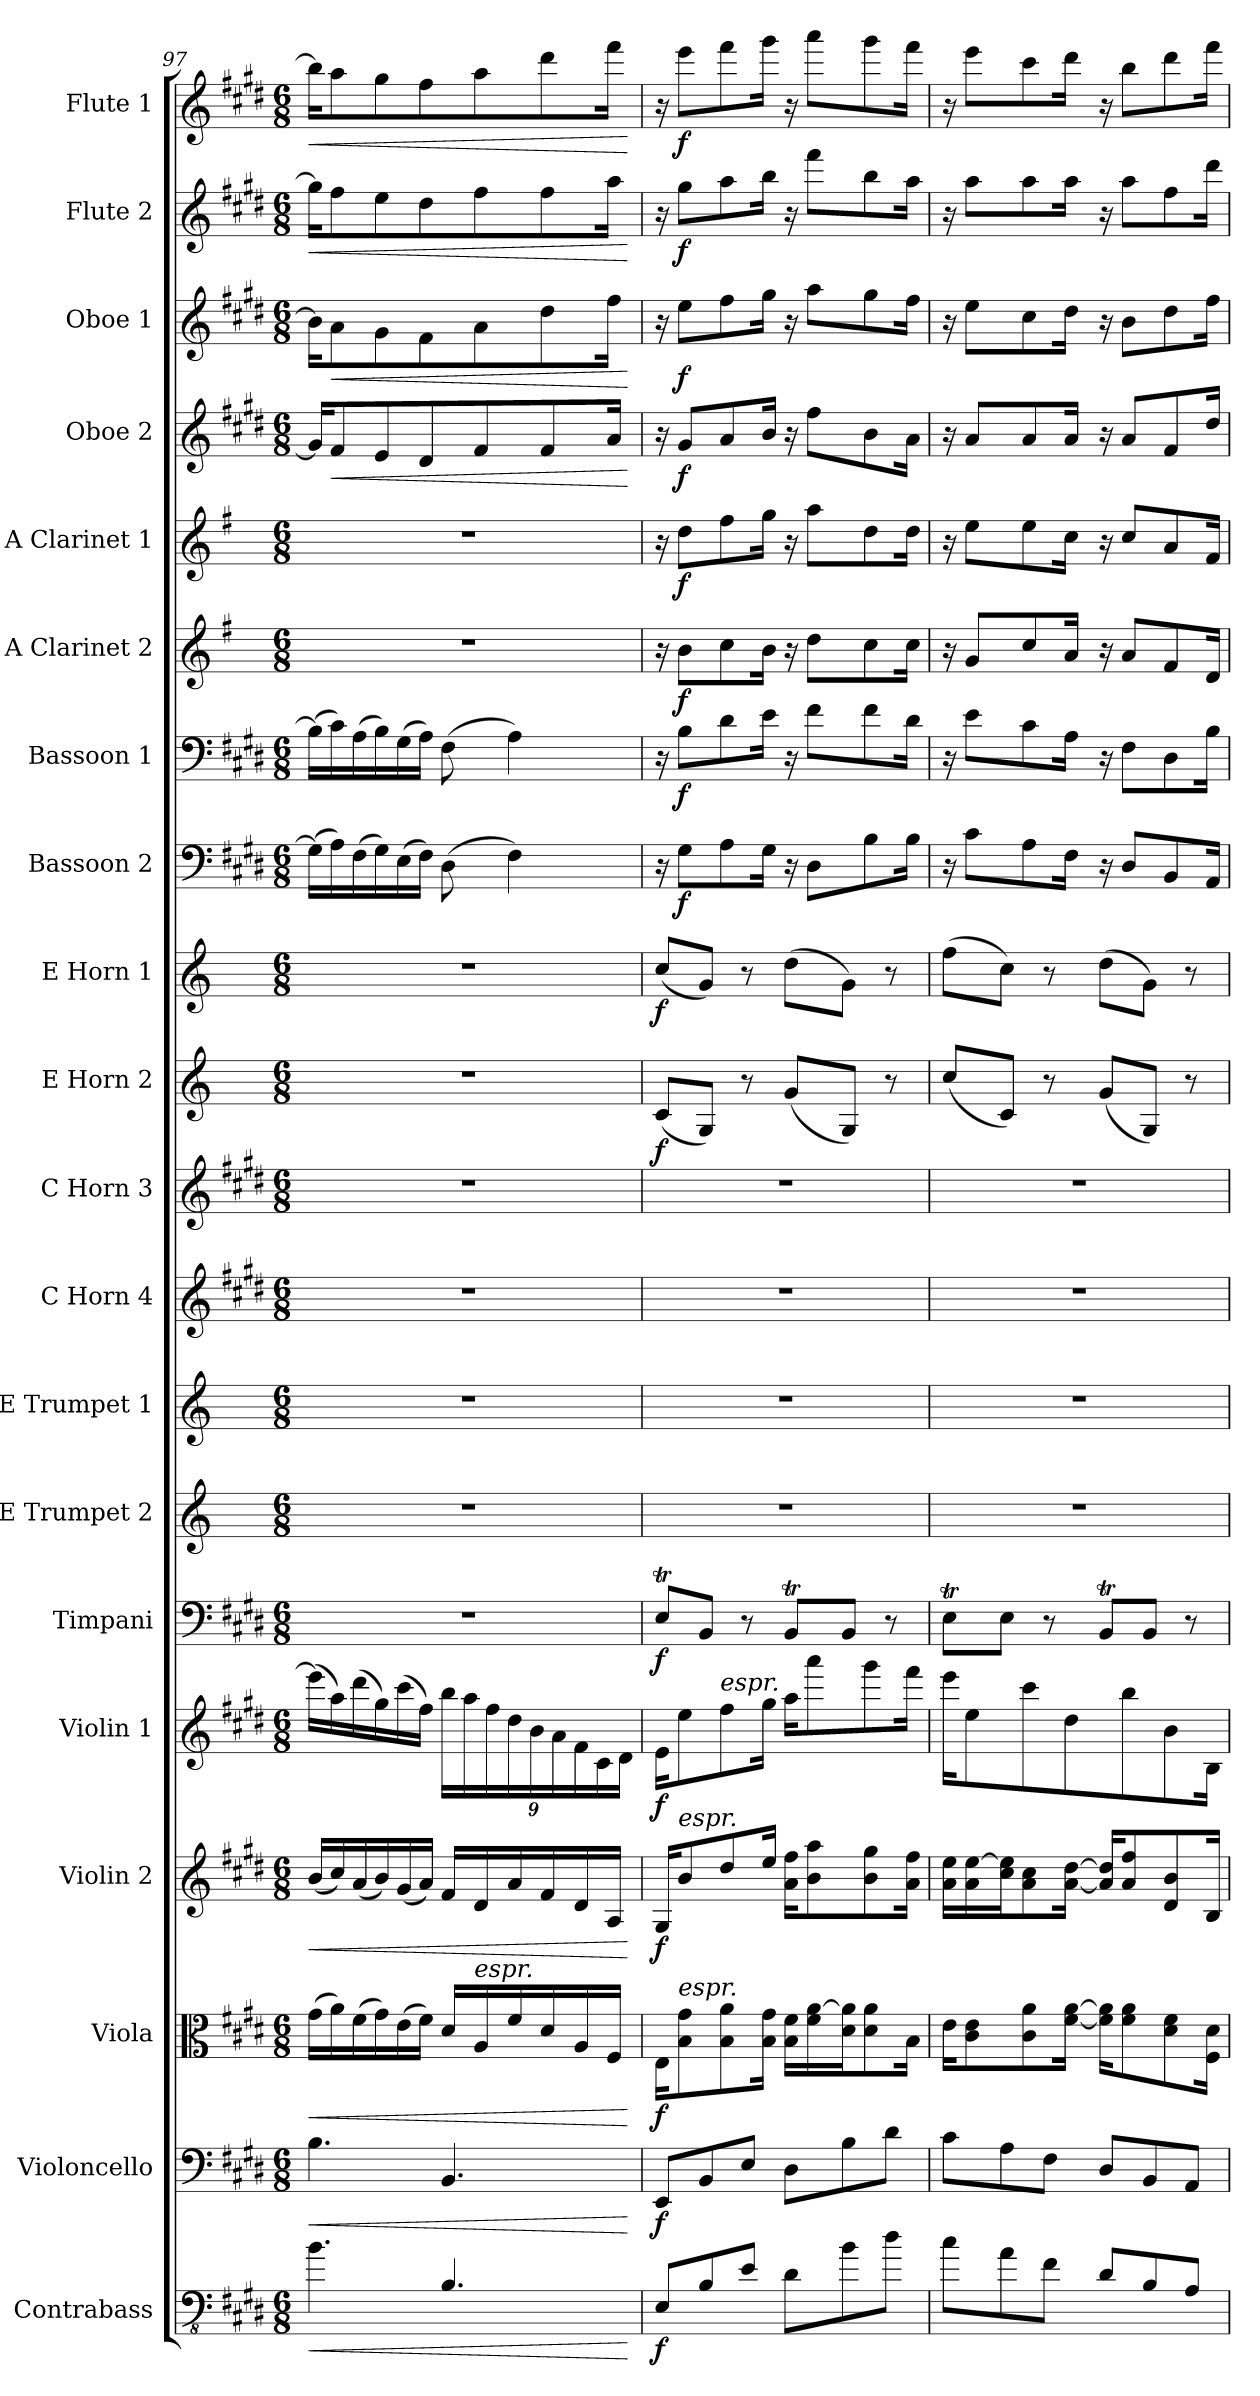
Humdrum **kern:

**kern	**dynam	**kern	**dynam	**kern	**dynam	**kern	**dynam	**kern	**dynam	**kern	**dynam	**kern	**kern	**kern	**kern	**kern	**dynam	**kern	**dynam	**kern	**dynam	**kern	**dynam	**kern	**dynam	**kern	**dynam	**kern	**dynam	**kern	**dynam	**kern	**dynam	**kern	**dynam
*part20	*part20	*part19	*part19	*part18	*part18	*part17	*part17	*part16	*part16	*part15	*part15	*part14	*part13	*part12	*part11	*part10	*part10	*part9	*part9	*part8	*part8	*part7	*part7	*part6	*part6	*part5	*part5	*part4	*part4	*part3	*part3	*part2	*part2	*part1	*part1
*staff20	*staff20	*staff19	*staff19	*staff18	*staff18	*staff17	*staff17	*staff16	*staff16	*staff15	*staff15	*staff14	*staff13	*staff12	*staff11	*staff10	*staff10	*staff9	*staff9	*staff8	*staff8	*staff7	*staff7	*staff6	*staff6	*staff5	*staff5	*staff4	*staff4	*staff3	*staff3	*staff2	*staff2	*staff1	*staff1
*I"Contrabass	*	*I"Violoncello	*	*I"Viola	*	*I"Violin 2	*	*I"Violin 1	*	*I"Timpani	*	*I"E Trumpet 2	*I"E Trumpet 1	*I"C Horn 4	*I"C Horn 3	*I"E Horn 2	*	*I"E Horn 1	*	*I"Bassoon 2	*	*I"Bassoon 1	*	*I"A Clarinet 2	*	*I"A Clarinet 1	*	*I"Oboe 2	*	*I"Oboe 1	*	*I"Flute 2	*	*I"Flute 1	*
*I'Cb	*	*I'Vc	*	*I'Vla	*	*I'Vln 2	*	*I'Vln 1	*	*I'Timp	*	*I'Tpt 2	*I'Tpt 1	*I'Hn 4	*I'Hn 3	*I'Hn 2	*	*I'Hn 1	*	*I'Bsn 2	*	*I'Bsn 1	*	*I'Cl 2	*	*I'Cl 1	*	*I'Ob 2	*	*I'Ob 1	*	*I'Fl 2	*	*I'Fl 1	*
*clefFv4	*	*clefF4	*	*clefC3	*	*clefG2	*	*clefG2	*	*clefF4	*	*clefG2	*clefG2	*clefG2	*clefG2	*clefG2	*	*clefG2	*	*clefF4	*	*clefF4	*	*clefG2	*	*clefG2	*	*clefG2	*	*clefG2	*	*clefG2	*	*clefG2	*
*ITrd7c12	*	*	*	*	*	*	*	*	*	*	*	*ITrd-2c-4	*ITrd-2c-4	*ITrd7c12	*ITrd7c12	*ITrd5c8	*	*ITrd5c8	*	*	*	*	*	*ITrd2c3	*	*ITrd2c3	*	*	*	*	*	*	*	*	*
*k[f#c#g#d#]	*	*k[f#c#g#d#]	*	*k[f#c#g#d#]	*	*k[f#c#g#d#]	*	*k[f#c#g#d#]	*	*k[f#c#g#d#]	*	*k[f#c#g#d#]	*k[f#c#g#d#]	*k[f#c#g#d#]	*k[f#c#g#d#]	*k[f#c#g#d#]	*	*k[f#c#g#d#]	*	*k[f#c#g#d#]	*	*k[f#c#g#d#]	*	*k[f#c#g#d#]	*	*k[f#c#g#d#]	*	*k[f#c#g#d#]	*	*k[f#c#g#d#]	*	*k[f#c#g#d#]	*	*k[f#c#g#d#]	*
*M6/8	*	*M6/8	*	*M6/8	*	*M6/8	*	*M6/8	*	*M6/8	*	*M6/8	*M6/8	*M6/8	*M6/8	*M6/8	*	*M6/8	*	*M6/8	*	*M6/8	*	*M6/8	*	*M6/8	*	*M6/8	*	*M6/8	*	*M6/8	*	*M6/8	*
=97	=97	=97	=97	=97	=97	=97	=97	=97	=97	=97	=97	=97	=97	=97	=97	=97	=97	=97	=97	=97	=97	=97	=97	=97	=97	=97	=97	=97	=97	=97	=97	=97	=97	=97	=97
!	!LO:HP:b	!	!LO:HP:b	!	!LO:HP:b	!	!LO:HP:b	!	!	!	!	!	!	!	!	!	!	!	!	!	!	!	!	!	!	!	!	!	!	!	!	!	!LO:HP:b	!	!LO:HP:b
4.BB\	<	4.B\	<	(16g#\LL	<	(16b/LL	<	(16eee\LL]	.	2.r	.	2.r	2.r	2.r	2.r	2.r	.	2.r	.	(16G#\LL]	.	(16B\LL]	.	2.r	.	2.r	.	16g#/KL]	.	16b\KL]	.	16gg#\KL]	<	16bb\KL]	<
!	!	!	!	!	!	!	!	!	!	!	!	!	!	!	!	!	!	!	!	!	!	!	!	!	!	!	!	!	!LO:HP:b	!	!LO:HP:b	!	!	!	!
.	.	.	.	16a\)	.	16cc#/)	.	16aa\)	.	.	.	.	.	.	.	.	.	.	.	16A\)	.	16c#\)	.	.	.	.	.	8f#/	<	8a\	<	8ff#\	.	8aa\	.
.	.	.	.	(16f#\	.	(16a/	.	(16ddd#\	.	.	.	.	.	.	.	.	.	.	.	(16F#\	.	(16A\	.	.	.	.	.	.	.	.	.	.	.	.	.
.	.	.	.	16g#\)	.	16b/)	.	16gg#\)	.	.	.	.	.	.	.	.	.	.	.	16G#\)	.	16B\)	.	.	.	.	.	8e/	.	8g#\	.	8ee\	.	8gg#\	.
.	.	.	.	(16e\	.	(16g#/	.	(16ccc#\	.	.	.	.	.	.	.	.	.	.	.	(16E\	.	(16G#\	.	.	.	.	.	.	.	.	.	.	.	.	.
.	.	.	.	16f#\JJ)	.	16a/JJ)	.	16ff#\JJ)	.	.	.	.	.	.	.	.	.	.	.	16F#\JJ)	.	16A\JJ)	.	.	.	.	.	8d#/	.	8f#\	.	8dd#\	.	8ff#\	.
4.BBB/	.	4.BB/	.	16d#/LL	.	16f#/LL	.	24bb\LL	.	.	.	.	.	.	.	.	.	.	.	(8D#\	.	(8F#\	.	.	.	.	.	.	.	.	.	.	.	.	.
.	.	.	.	.	.	.	.	24aa\	.	.	.	.	.	.	.	.	.	.	.	.	.	.	.	.	.	.	.	.	.	.	.	.	.	.	.
!	!	!	!	!LO:TX:a:i:t=espr.	!	!	!	!	!	!	!	!	!	!	!	!	!	!	!	!	!	!	!	!	!	!	!	!	!	!	!	!	!	!	!
.	.	.	.	16A/	.	16d#/	.	.	.	.	.	.	.	.	.	.	.	.	.	.	.	.	.	.	.	.	.	8f#/	.	8a\	.	8ff#\	.	8aa\	.
.	.	.	.	.	.	.	.	24ff#\	.	.	.	.	.	.	.	.	.	.	.	.	.	.	.	.	.	.	.	.	.	.	.	.	.	.	.
.	.	.	.	16f#/	.	16a/	.	24dd#\	.	.	.	.	.	.	.	.	.	.	.	4F#\)	.	4A\)	.	.	.	.	.	.	.	.	.	.	.	.	.
.	.	.	.	.	.	.	.	24b\	.	.	.	.	.	.	.	.	.	.	.	.	.	.	.	.	.	.	.	.	.	.	.	.	.	.	.
.	.	.	.	16d#/	.	16f#/	.	.	.	.	.	.	.	.	.	.	.	.	.	.	.	.	.	.	.	.	.	8f#/	.	8dd#\	.	8ff#\	.	8ddd#\	.
.	.	.	.	.	.	.	.	24a\	.	.	.	.	.	.	.	.	.	.	.	.	.	.	.	.	.	.	.	.	.	.	.	.	.	.	.
.	.	.	.	16A/	.	16d#/	.	24f#\	.	.	.	.	.	.	.	.	.	.	.	.	.	.	.	.	.	.	.	.	.	.	.	.	.	.	.
.	.	.	.	.	.	.	.	24c#\	.	.	.	.	.	.	.	.	.	.	.	.	.	.	.	.	.	.	.	.	.	.	.	.	.	.	.
.	.	.	.	16F#/JJ	.	16A/JJ	.	.	.	.	.	.	.	.	.	.	.	.	.	.	.	.	.	.	.	.	.	16a/Jk	.	16ff#\Jk	.	16aa\Jk	.	16fff#\Jk	.
.	.	.	.	.	.	.	.	24d#\JJ	.	.	.	.	.	.	.	.	.	.	.	.	.	.	.	.	.	.	.	.	.	.	.	.	.	.	.
.	[	.	[	.	[	.	[	.	.	.	.	.	.	.	.	.	.	.	.	.	.	.	.	.	.	.	.	.	[	.	[	.	[	.	[
!!LO:PB:g=z
=98	=98	=98	=98	=98	=98	=98	=98	=98	=98	=98	=98	=98	=98	=98	=98	=98	=98	=98	=98	=98	=98	=98	=98	=98	=98	=98	=98	=98	=98	=98	=98	=98	=98	=98	=98
!	!LO:DY:b	!	!LO:DY:b	!	!LO:DY:b	!	!LO:DY:b	!	!LO:DY:b	!	!LO:DY:b	!	!	!	!	!	!LO:DY:b	!	!LO:DY:b	!	!	!	!	!	!	!	!	!	!	!	!	!	!	!	!
8EEE/L	f	8EE/L	f	16E\KL	f	16G#/KL	f	16e\KL	f	8ET/L	f	2.r	2.r	2.r	2.r	(8E/L	f	(8e/L	f	16r	.	16r	.	16r	.	16r	.	16r	.	16r	.	16r	.	16r	.
!	!	!	!	!	!	!LO:TX:a:i:t=espr.	!	!	!	!	!	!	!	!	!	!	!	!	!	!	!	!	!	!	!	!	!	!	!	!	!	!	!	!	!
!	!	!	!	!LO:TX:a:i:t=espr.	!	!	!	!	!	!	!	!	!	!	!	!	!	!	!	!	!	!	!	!	!	!	!	!	!	!	!	!	!	!	!
!	!	!	!	!	!	!	!	!	!	!	!	!	!	!	!	!	!	!	!	!	!LO:DY:b	!	!LO:DY:b	!	!LO:DY:b	!	!LO:DY:b	!	!LO:DY:b	!	!LO:DY:b	!	!LO:DY:b	!	!LO:DY:b
.	.	.	.	8B\ 8g#\	.	8b/	.	8ee\	.	.	.	.	.	.	.	.	.	.	.	8G#\L	f	8B\L	f	8g#\L	f	8b\L	f	8g#/L	f	8ee\L	f	8gg#\L	f	8eee\L	f
8BBB/	.	8BB/	.	.	.	.	.	.	.	8BB/J	.	.	.	.	.	8BB/J)	.	8B/J)	.	.	.	.	.	.	.	.	.	.	.	.	.	.	.	.	.
!	!	!	!	!	!	!	!	!LO:TX:a:i:t=espr.	!	!	!	!	!	!	!	!	!	!	!	!	!	!	!	!	!	!	!	!	!	!	!	!	!	!	!
.	.	.	.	8B\ 8a\	.	8dd#/	.	8ff#\	.	.	.	.	.	.	.	.	.	.	.	8A\	.	8d#\	.	8a\	.	8dd#\	.	8a/	.	8ff#\	.	8aa\	.	8fff#\	.
8EE/J	.	8E/J	.	.	.	.	.	.	.	8r	.	.	.	.	.	8r	.	8r	.	.	.	.	.	.	.	.	.	.	.	.	.	.	.	.	.
.	.	.	.	16B\ 16g#\Jk	.	16ee/Jk	.	16gg#\Jk	.	.	.	.	.	.	.	.	.	.	.	16G#\Jk	.	16e\Jk	.	16g#\Jk	.	16ee\Jk	.	16b/Jk	.	16gg#\Jk	.	16bb\Jk	.	16ggg#\Jk	.
8DD#\L	.	8D#\L	.	16B\ 16f#\LL	.	16a\ 16ff#\KL	.	16aa\KL	.	8BBT/L	.	.	.	.	.	(8B/L	.	(8f#\L	.	16r	.	16r	.	16r	.	16r	.	16r	.	16r	.	16r	.	16r	.
.	.	.	.	16f#\ [16a\	.	8b\ 8aa\	.	8aaa\	.	.	.	.	.	.	.	.	.	.	.	8D#\L	.	8f#\L	.	8b\L	.	8ff#\L	.	8ff#\L	.	8aa\L	.	8fff#\L	.	8aaa\L	.
8BB\	.	8B\	.	16d#\ 16a\]J	.	.	.	.	.	8BB/J	.	.	.	.	.	8BB/J)	.	8B\J)	.	.	.	.	.	.	.	.	.	.	.	.	.	.	.	.	.
.	.	.	.	8d#\ 8a\	.	8b\ 8gg#\	.	8ggg#\	.	.	.	.	.	.	.	.	.	.	.	8B\	.	8f#\	.	8a\	.	8b\	.	8b\	.	8gg#\	.	8bb\	.	8ggg#\	.
8D#\J	.	8d#\J	.	.	.	.	.	.	.	8r	.	.	.	.	.	8r	.	8r	.	.	.	.	.	.	.	.	.	.	.	.	.	.	.	.	.
.	.	.	.	16B\Jk	.	16a\ 16ff#\Jk	.	16fff#\Jk	.	.	.	.	.	.	.	.	.	.	.	16B\Jk	.	16d#\Jk	.	16a\Jk	.	16b\Jk	.	16a\Jk	.	16ff#\Jk	.	16aa\Jk	.	16fff#\Jk	.
=99	=99	=99	=99	=99	=99	=99	=99	=99	=99	=99	=99	=99	=99	=99	=99	=99	=99	=99	=99	=99	=99	=99	=99	=99	=99	=99	=99	=99	=99	=99	=99	=99	=99	=99	=99
8C#\L	.	8c#\L	.	16e\KL	.	16a\ 16ee\LL	.	16eee\KL	.	8ET\L	.	2.r	2.r	2.r	2.r	(8e/L	.	(8a\L	.	16r	.	16r	.	16r	.	16r	.	16r	.	16r	.	16r	.	16r	.
.	.	.	.	8c#\ 8e\	.	16a\ [16ee\	.	8ee\	.	.	.	.	.	.	.	.	.	.	.	8c#\L	.	8e\L	.	8e/L	.	8cc#\L	.	8a/L	.	8ee\L	.	8aa\L	.	8eee\L	.
8AA\	.	8A\	.	.	.	16cc#\ 16ee\]J	.	.	.	8E\J	.	.	.	.	.	8E/J)	.	8e\J)	.	.	.	.	.	.	.	.	.	.	.	.	.	.	.	.	.
.	.	.	.	8c#\ 8a\	.	8a\ 8cc#\	.	8ccc#\	.	.	.	.	.	.	.	.	.	.	.	8A\	.	8c#\	.	8a/	.	8cc#\	.	8a/	.	8cc#\	.	8aa\	.	8ccc#\	.
8FF#\J	.	8F#\J	.	.	.	.	.	.	.	8r	.	.	.	.	.	8r	.	8r	.	.	.	.	.	.	.	.	.	.	.	.	.	.	.	.	.
.	.	.	.	[16f#\ [16a\Jk	.	[16a\ [16dd#\Jk	.	8dd#\	.	.	.	.	.	.	.	.	.	.	.	16F#\Jk	.	16A\Jk	.	16f#/Jk	.	16a\Jk	.	16a/Jk	.	16dd#\Jk	.	16aa\Jk	.	16ddd#\Jk	.
8DD#/L	.	8D#/L	.	16f#\] 16a\]KL	.	16a/] 16dd#/]KL	.	.	.	8BBT/L	.	.	.	.	.	(8B/L	.	(8f#\L	.	16r	.	16r	.	16r	.	16r	.	16r	.	16r	.	16r	.	16r	.
.	.	.	.	8f#\ 8a\	.	8a/ 8ff#/	.	8bb\	.	.	.	.	.	.	.	.	.	.	.	8D#/L	.	8F#\L	.	8f#/L	.	8a/L	.	8a/L	.	8b\L	.	8aa\L	.	8bb\L	.
8BBB/	.	8BB/	.	.	.	.	.	.	.	8BB/J	.	.	.	.	.	8BB/J)	.	8B\J)	.	.	.	.	.	.	.	.	.	.	.	.	.	.	.	.	.
.	.	.	.	8d#\ 8f#\	.	8d#/ 8b/	.	8b\	.	.	.	.	.	.	.	.	.	.	.	8BB/	.	8D#\	.	8d#/	.	8f#/	.	8f#/	.	8dd#\	.	8ff#\	.	8ddd#\	.
8AAA/J	.	8AA/J	.	.	.	.	.	.	.	8r	.	.	.	.	.	8r	.	8r	.	.	.	.	.	.	.	.	.	.	.	.	.	.	.	.	.
.	.	.	.	16F#\ 16d#\Jk	.	16B/Jk	.	16B\Jk	.	.	.	.	.	.	.	.	.	.	.	16AA/Jk	.	16B\Jk	.	16B/Jk	.	16d#/Jk	.	16dd#/Jk	.	16ff#\Jk	.	16ddd#\Jk	.	16fff#\Jk	.
=	=	=	=	=	=	=	=	=	=	=	=	=	=	=	=	=	=	=	=	=	=	=	=	=	=	=	=	=	=	=	=	=	=	=	=
*-	*-	*-	*-	*-	*-	*-	*-	*-	*-	*-	*-	*-	*-	*-	*-	*-	*-	*-	*-	*-	*-	*-	*-	*-	*-	*-	*-	*-	*-	*-	*-	*-	*-	*-	*-
